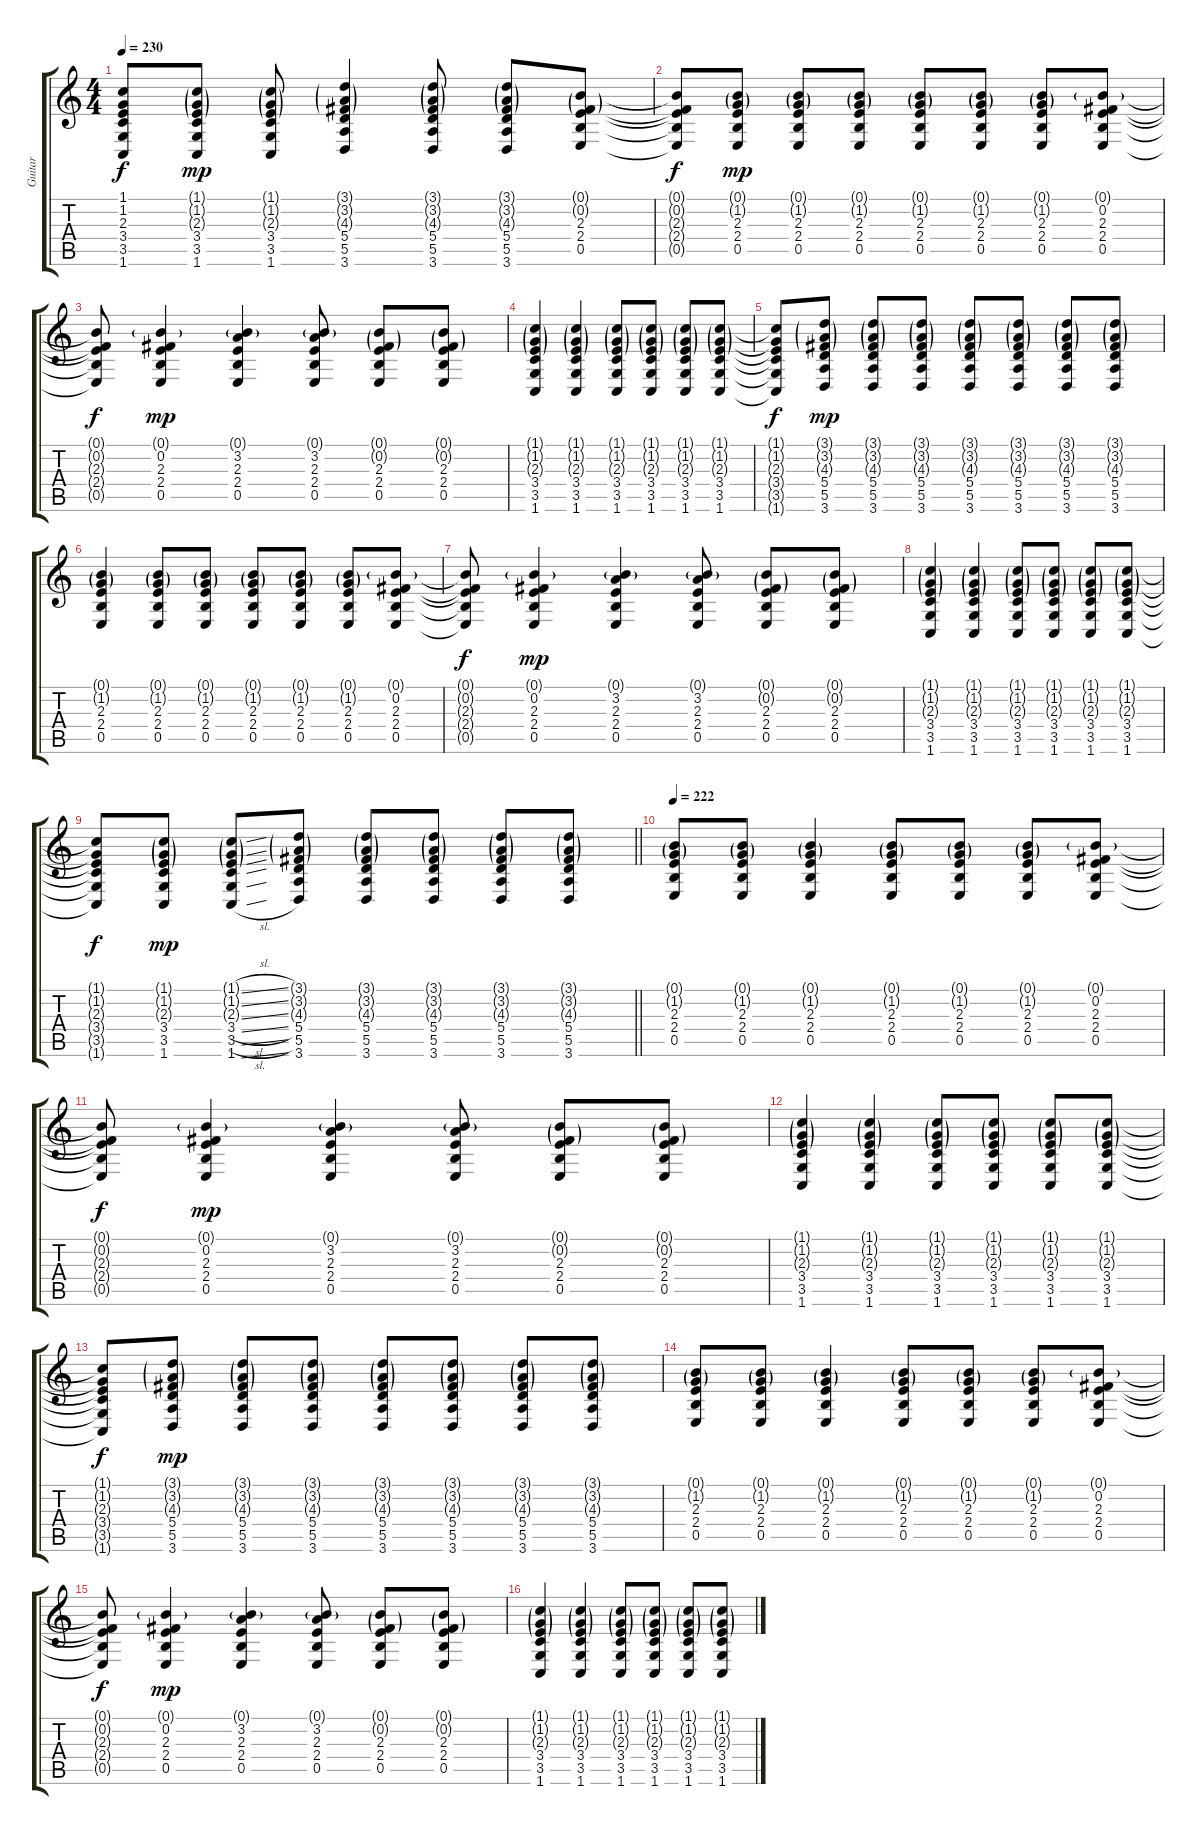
\track ("Guitar" "Guitar") {instrument distortionguitar}
\staff {score tabs}
\tuning (B3 Gb3 D3 A2 E2 B1) {hide}
\ts (4 4)
\tempo 230
\clef g2
\ks c
(1.1{t} 1.2{t} 2.3{t} 3.4{t} 3.5{t} 1.6{t}).8{dy f} (1.1{g} 1.2{g} 2.3{g} 3.4 3.5 1.6).8{dy mp} (1.1{g} 1.2{g} 2.3{g} 3.4 3.5 1.6).8 (3.1{g} 3.2{g} 4.3{g} 5.4 5.5 3.6).4 (3.1{g} 3.2{g} 4.3{g} 5.4 5.5 3.6).8 (3.1{g} 3.2{g} 4.3{g} 5.4 5.5 3.6).8 (0.1{g} 0.2{g} 2.3 2.4 0.5).8 |
(0.1{t} 0.2{t} 2.3{t} 2.4{t} 0.5{t}).8{dy f} (0.1{g} 1.2{g} 2.3 2.4 0.5).8{dy mp} (0.1{g} 1.2{g} 2.3 2.4 0.5).8 (0.1{g} 1.2{g} 2.3 2.4 0.5).8 (0.1{g} 1.2{g} 2.3 2.4 0.5).8 (0.1{g} 1.2{g} 2.3 2.4 0.5).8 (0.1{g} 1.2{g} 2.3 2.4 0.5).8 (0.1{g} 0.2 2.3 2.4 0.5).8 |
(0.1{t} 0.2{t} 2.3{t} 2.4{t} 0.5{t}).8{dy f} (0.1{g} 0.2 2.3 2.4 0.5).4{dy mp} (0.1{g} 3.2 2.3 2.4 0.5).4 (0.1{g} 3.2 2.3 2.4 0.5).8 (0.1{g} 0.2{g} 2.3 2.4 0.5).8 (0.1{g} 0.2{g} 2.3 2.4 0.5).8 |
(1.1{g} 1.2{g} 2.3{g} 3.4 3.5 1.6).4 (1.1{g} 1.2{g} 2.3{g} 3.4 3.5 1.6).4 (1.1{g} 1.2{g} 2.3{g} 3.4 3.5 1.6).8 (1.1{g} 1.2{g} 2.3{g} 3.4 3.5 1.6).8 (1.1{g} 1.2{g} 2.3{g} 3.4 3.5 1.6).8 (1.1{g} 1.2{g} 2.3{g} 3.4 3.5 1.6).8 |
(1.1{t} 1.2{t} 2.3{t} 3.4{t} 3.5{t} 1.6{t}).8{dy f} (3.1{g} 3.2{g} 4.3{g} 5.4 5.5 3.6).8{dy mp} (3.1{g} 3.2{g} 4.3{g} 5.4 5.5 3.6).8 (3.1{g} 3.2{g} 4.3{g} 5.4 5.5 3.6).8 (3.1{g} 3.2{g} 4.3{g} 5.4 5.5 3.6).8 (3.1{g} 3.2{g} 4.3{g} 5.4 5.5 3.6).8 (3.1{g} 3.2{g} 4.3{g} 5.4 5.5 3.6).8 (3.1{g} 3.2{g} 4.3{g} 5.4 5.5 3.6).8 |
(0.1{g} 1.2{g} 2.3 2.4 0.5).4 (0.1{g} 1.2{g} 2.3 2.4 0.5).8 (0.1{g} 1.2{g} 2.3 2.4 0.5).8 (0.1{g} 1.2{g} 2.3 2.4 0.5).8 (0.1{g} 1.2{g} 2.3 2.4 0.5).8 (0.1{g} 1.2{g} 2.3 2.4 0.5).8 (0.1{g} 0.2 2.3 2.4 0.5).8 |
(0.1{t} 0.2{t} 2.3{t} 2.4{t} 0.5{t}).8{dy f} (0.1{g} 0.2 2.3 2.4 0.5).4{dy mp} (0.1{g} 3.2 2.3 2.4 0.5).4 (0.1{g} 3.2 2.3 2.4 0.5).8 (0.1{g} 0.2{g} 2.3 2.4 0.5).8 (0.1{g} 0.2{g} 2.3 2.4 0.5).8 |
(1.1{g} 1.2{g} 2.3{g} 3.4 3.5 1.6).4 (1.1{g} 1.2{g} 2.3{g} 3.4 3.5 1.6).4 (1.1{g} 1.2{g} 2.3{g} 3.4 3.5 1.6).8 (1.1{g} 1.2{g} 2.3{g} 3.4 3.5 1.6).8 (1.1{g} 1.2{g} 2.3{g} 3.4 3.5 1.6).8 (1.1{g} 1.2{g} 2.3{g} 3.4 3.5 1.6).8 |
\barLineRight lightlight
(1.1{t} 1.2{t} 2.3{t} 3.4{t} 3.5{t} 1.6{t}).8{dy f} (1.1{g} 1.2{g} 2.3{g} 3.4 3.5 1.6).8{dy mp} (1.1{sl g} 1.2{sl g} 2.3{sl g} 3.4{sl} 3.5{sl} 1.6{sl}).8 (3.1{g} 3.2{g} 4.3{g} 5.4 5.5 3.6).8 (3.1{g} 3.2{g} 4.3{g} 5.4 5.5 3.6).8 (3.1{g} 3.2{g} 4.3{g} 5.4 5.5 3.6).8 (3.1{g} 3.2{g} 4.3{g} 5.4 5.5 3.6).8 (3.1{g} 3.2{g} 4.3{g} 5.4 5.5 3.6).8 |
\section ("" "")
\tempo 222
(0.1{g} 1.2{g} 2.3 2.4 0.5).8 (0.1{g} 1.2{g} 2.3 2.4 0.5).8 (0.1{g} 1.2{g} 2.3 2.4 0.5).4 (0.1{g} 1.2{g} 2.3 2.4 0.5).8 (0.1{g} 1.2{g} 2.3 2.4 0.5).8 (0.1{g} 1.2{g} 2.3 2.4 0.5).8 (0.1{g} 0.2 2.3 2.4 0.5).8 |
(0.1{t} 0.2{t} 2.3{t} 2.4{t} 0.5{t}).8{dy f} (0.1{g} 0.2 2.3 2.4 0.5).4{dy mp} (0.1{g} 3.2 2.3 2.4 0.5).4 (0.1{g} 3.2 2.3 2.4 0.5).8 (0.1{g} 0.2{g} 2.3 2.4 0.5).8 (0.1{g} 0.2{g} 2.3 2.4 0.5).8 |
(1.1{g} 1.2{g} 2.3{g} 3.4 3.5 1.6).4 (1.1{g} 1.2{g} 2.3{g} 3.4 3.5 1.6).4 (1.1{g} 1.2{g} 2.3{g} 3.4 3.5 1.6).8 (1.1{g} 1.2{g} 2.3{g} 3.4 3.5 1.6).8 (1.1{g} 1.2{g} 2.3{g} 3.4 3.5 1.6).8 (1.1{g} 1.2{g} 2.3{g} 3.4 3.5 1.6).8 |
(1.1{t} 1.2{t} 2.3{t} 3.4{t} 3.5{t} 1.6{t}).8{dy f} (3.1{g} 3.2{g} 4.3{g} 5.4 5.5 3.6).8{dy mp} (3.1{g} 3.2{g} 4.3{g} 5.4 5.5 3.6).8 (3.1{g} 3.2{g} 4.3{g} 5.4 5.5 3.6).8 (3.1{g} 3.2{g} 4.3{g} 5.4 5.5 3.6).8 (3.1{g} 3.2{g} 4.3{g} 5.4 5.5 3.6).8 (3.1{g} 3.2{g} 4.3{g} 5.4 5.5 3.6).8 (3.1{g} 3.2{g} 4.3{g} 5.4 5.5 3.6).8 |
(0.1{g} 1.2{g} 2.3 2.4 0.5).8 (0.1{g} 1.2{g} 2.3 2.4 0.5).8 (0.1{g} 1.2{g} 2.3 2.4 0.5).4 (0.1{g} 1.2{g} 2.3 2.4 0.5).8 (0.1{g} 1.2{g} 2.3 2.4 0.5).8 (0.1{g} 1.2{g} 2.3 2.4 0.5).8 (0.1{g} 0.2 2.3 2.4 0.5).8 |
(0.1{t} 0.2{t} 2.3{t} 2.4{t} 0.5{t}).8{dy f} (0.1{g} 0.2 2.3 2.4 0.5).4{dy mp} (0.1{g} 3.2 2.3 2.4 0.5).4 (0.1{g} 3.2 2.3 2.4 0.5).8 (0.1{g} 0.2{g} 2.3 2.4 0.5).8 (0.1{g} 0.2{g} 2.3 2.4 0.5).8 |
(1.1{g} 1.2{g} 2.3{g} 3.4 3.5 1.6).4 (1.1{g} 1.2{g} 2.3{g} 3.4 3.5 1.6).4 (1.1{g} 1.2{g} 2.3{g} 3.4 3.5 1.6).8 (1.1{g} 1.2{g} 2.3{g} 3.4 3.5 1.6).8 (1.1{g} 1.2{g} 2.3{g} 3.4 3.5 1.6).8 (1.1{g} 1.2{g} 2.3{g} 3.4 3.5 1.6).8
